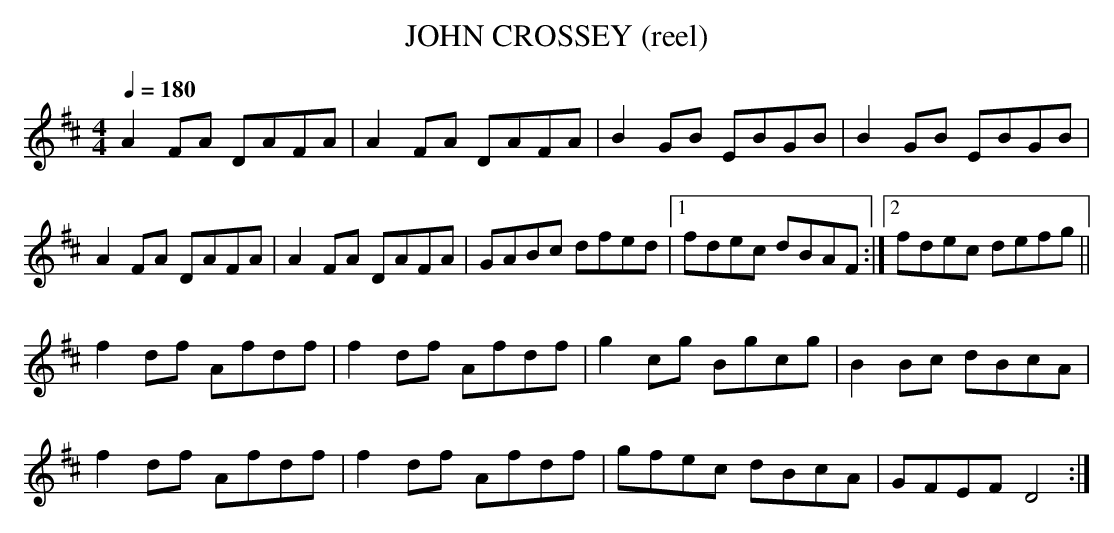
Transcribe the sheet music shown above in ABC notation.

X:1
T:JOHN CROSSEY (reel)
Q:1/4=180
M:4/4
L:1/8
K:D Major
A2FA DAFA|A2FA DAFA|B2GB EBGB|B2GB EBGB|
A2FA DAFA|A2FA DAFA|GABc dfed|1 fdec dBAF:|\
[2 fdec defg||
f2df Afdf|f2df Afdf|g2cg Bgcg|B2Bc dBcA|
f2df Afdf|f2df Afdf|gfec dBcA|GFEF D4:|
